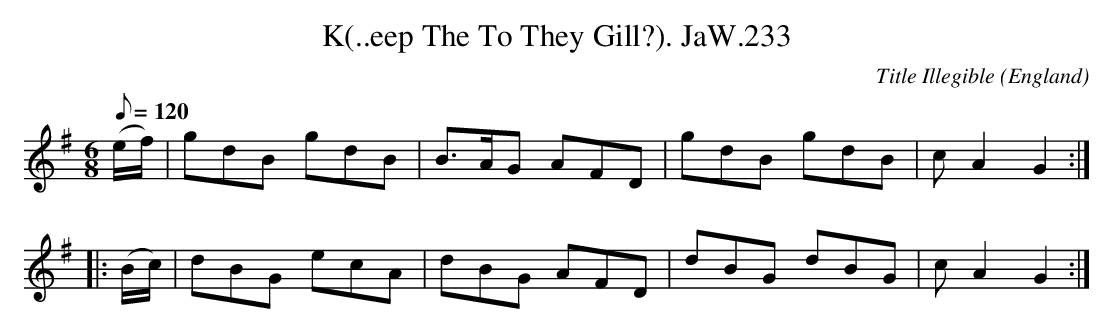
X:1
T:K(..eep The To They Gill?). JaW.233
M:6/8
L:1/8
Q:120
C:Title Illegible
O:England
K:G
(e/f/)|gdB gdB|B>AG AFD|gdB gdB|cA2G2:|!
|:(B/c/)|dBG ecA|dBG AFD|dBG dBG|cA2G2:|]
